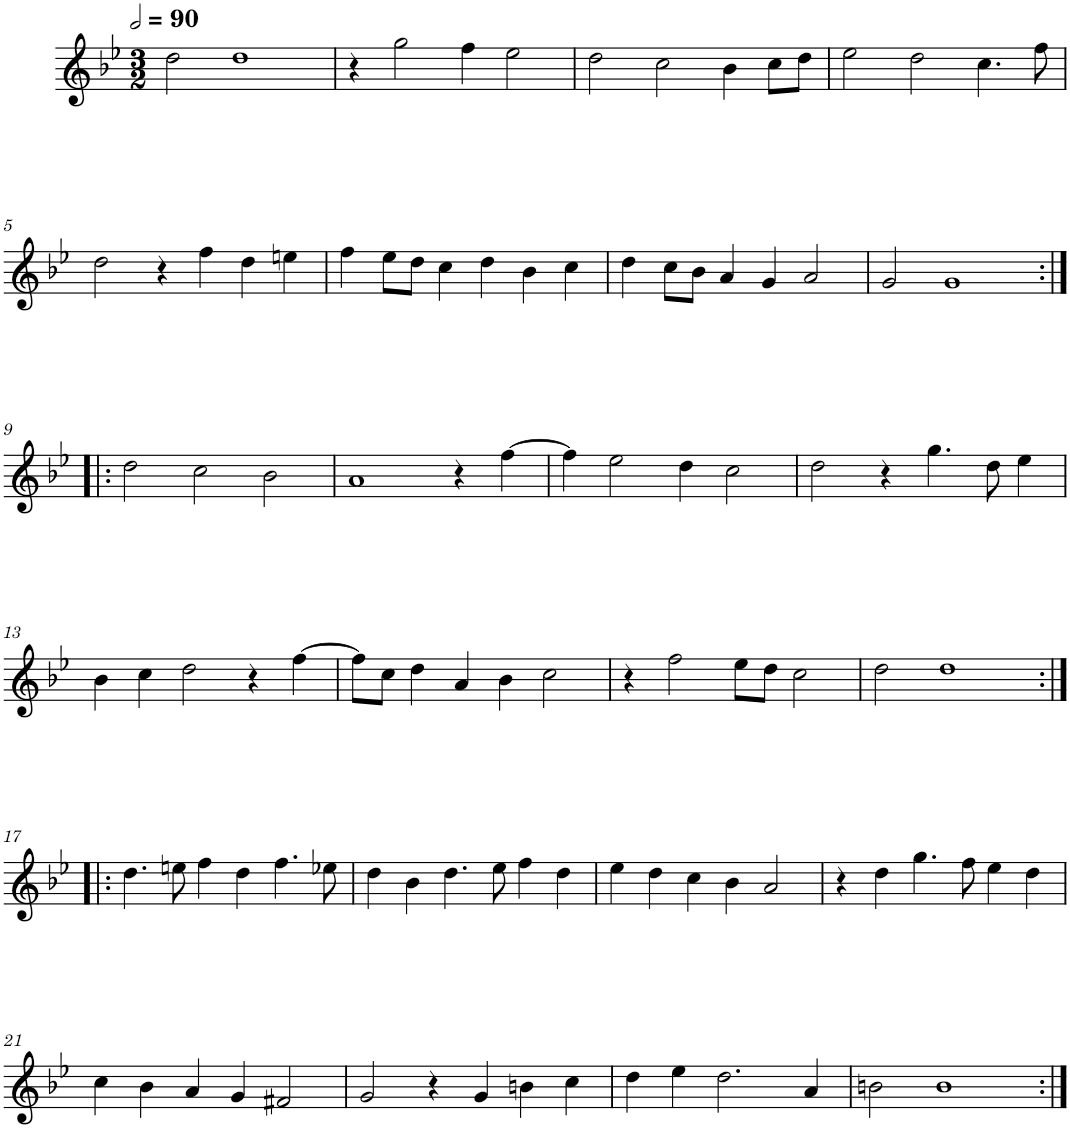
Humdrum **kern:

**kern
*part1
*staff1
*I"Cinq parties
*clefG2
*k[b-e-]
*M3/2
*MM180
=1
2dd\
1dd
=2
4r
2gg\
4ff\
2ee-\
=3
2dd\
2cc\
4b-\
8cc\L
8dd\J
=4
2ee-\
2dd\
4.cc\
8ff\
!!LO:LB:g=z
=5
2dd\
4r
4ff\
4dd\
4een\
=6
4ff\
8ee-\L
8dd\J
4cc\
4dd\
4b-\
4cc\
=7
4dd\
8cc\L
8b-\J
4a/
4g/
2a/
=8
2g/
1g
!!LO:LB:g=z
=9:|!|:
2dd\
2cc\
2b-\
=10
1a
4r
[4ff\
=11
4ff\]
2ee-\
4dd\
2cc\
=12
2dd\
4r
4.gg\
8dd\
4ee-\
!!LO:LB:g=z
=13
4b-\
4cc\
2dd\
4r
[4ff\
=14
8ff\L]
8cc\J
4dd\
4a/
4b-\
2cc\
=15
4r
2ff\
8ee-\L
8dd\J
2cc\
=16
2dd\
1dd
!!LO:LB:g=z
=17:|!|:
4.dd\
8een\
4ff\
4dd\
4.ff\
8ee-X\
=18
4dd\
4b-\
4.dd\
8ee-\
4ff\
4dd\
=19
4ee-\
4dd\
4cc\
4b-\
2a/
=20
4r
4dd\
4.gg\
8ff\
4ee-\
4dd\
!!LO:LB:g=z
=21
4cc\
4b-\
4a/
4g/
2f#X/
=22
2g/
4r
4g/
4bn\
4cc\
=23
4dd\
4ee-\
2.dd\
4a/
=24
2bn\
1b
=:|!
*-
